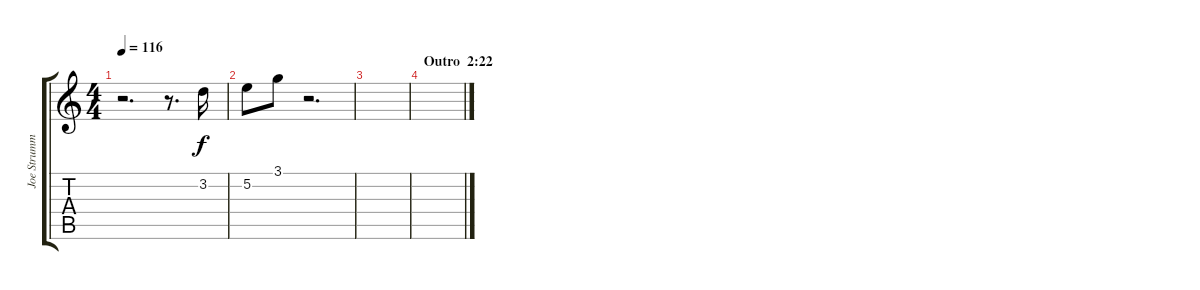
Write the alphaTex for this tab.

\track ("Joe Strummer - Rhythm Guitar" "Joe Strumm") {instrument distortionguitar}
\staff {score tabs}
\tuning (E4 B3 G3 D3 A2 E2) {hide}
\ts (4 4)
\tempo 116
\clef g2
\ks c
r.2{d dy f} r.8{d} 3.2.16 |
5.2.8 3.1.8 r.2{d} |
|
\section ("" "Outro  2:22")
